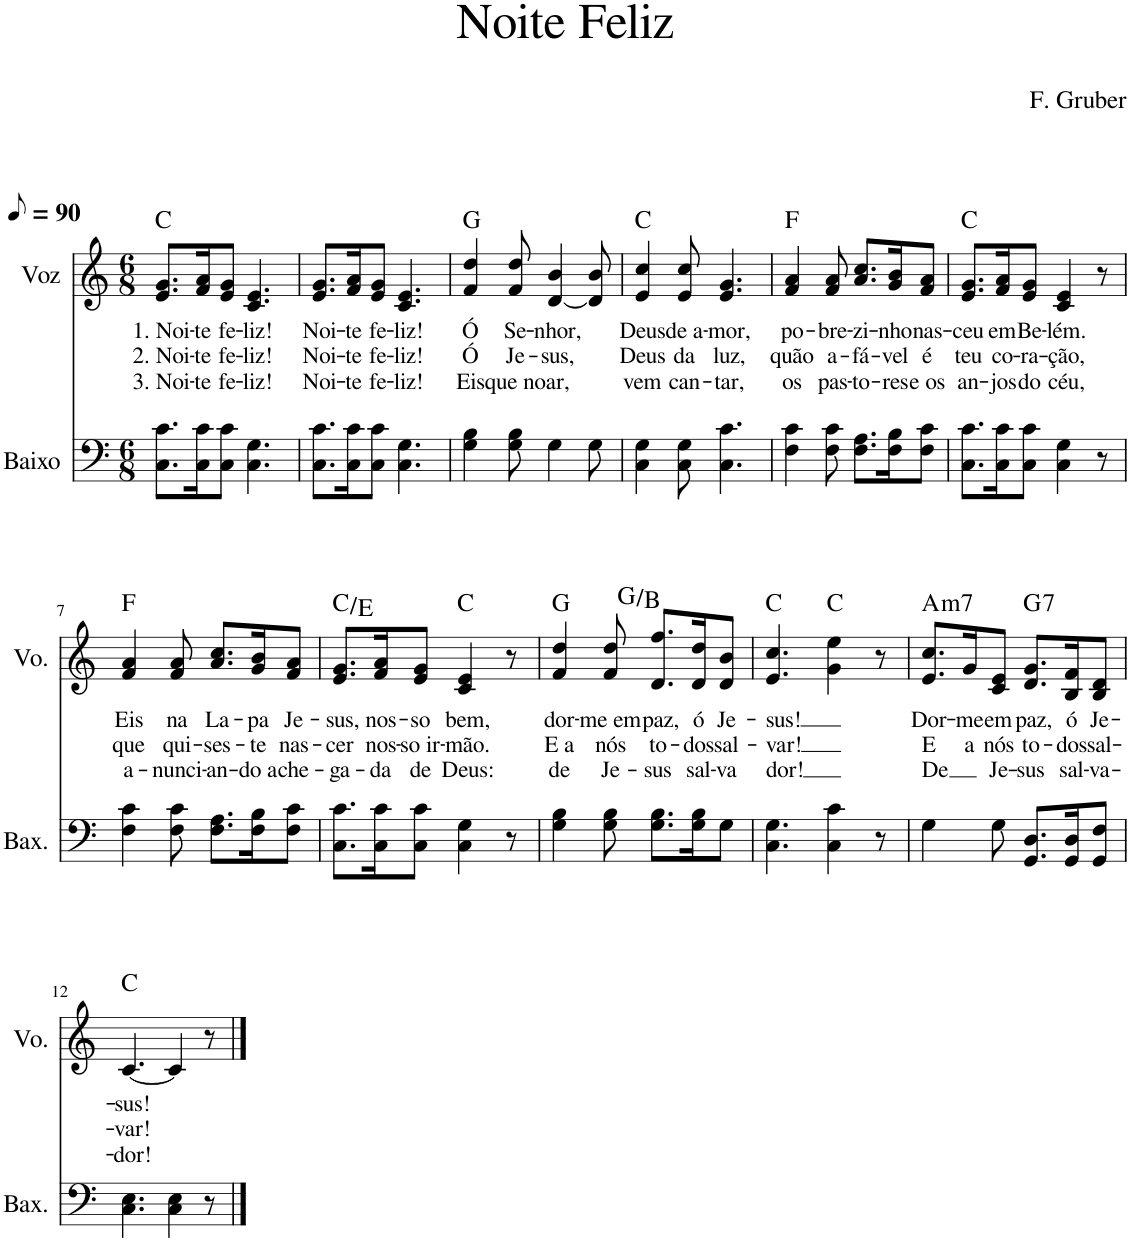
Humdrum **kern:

**kern	**kern	**text	**text	**text	**harte
*part2	*part1	*part1	*part1	*part1	*part1
*staff2	*staff1	*staff1	*staff1	*staff1	*
*I"Baixo	*I"Voz	*	*	*	*
*I'Bax.	*I'Vo.	*	*	*	*
*clefF4	*clefG2	*	*	*	*
*k[]	*k[]	*	*	*	*
*M6/8	*M6/8	*	*	*	*
*MM45	*MM45	*	*	*	*
=1	=1	=1	=1	=1	=1
!	!	!LO:LY:b	!LO:LY:b	!LO:LY:b	!
8.C\ 8.c\L	8.e/ 8.g/L	1. Noi-	2. Noi-	3. Noi-	C:maj
!	!	!LO:LY:b	!LO:LY:b	!LO:LY:b	!
16C\ 16c\K	16f/ 16a/K	-te	-te	-te	.
!	!	!LO:LY:b	!LO:LY:b	!LO:LY:b	!
8C\ 8c\J	8e/ 8g/J	fe-	fe-	fe-	.
!	!	!LO:LY:b	!LO:LY:b	!LO:LY:b	!
4.C\ 4.G\	4.c/ 4.e/	-liz!	-liz!	-liz!	.
=2	=2	=2	=2	=2	=2
!	!	!LO:LY:b	!LO:LY:b	!LO:LY:b	!
8.C\ 8.c\L	8.e/ 8.g/L	Noi-	Noi-	Noi-	.
!	!	!LO:LY:b	!LO:LY:b	!LO:LY:b	!
16C\ 16c\K	16f/ 16a/K	-te	-te	-te	.
!	!	!LO:LY:b	!LO:LY:b	!LO:LY:b	!
8C\ 8c\J	8e/ 8g/J	fe-	fe-	fe-	.
!	!	!LO:LY:b	!LO:LY:b	!LO:LY:b	!
4.C\ 4.G\	4.c/ 4.e/	-liz!	-liz!	-liz!	.
=3	=3	=3	=3	=3	=3
!	!	!LO:LY:b	!LO:LY:b	!LO:LY:b	!
4G\ 4B\	4f/ 4dd/	Ó	Ó	Eis	G:maj
!	!	!LO:LY:b	!LO:LY:b	!LO:LY:b	!
8G\ 8B\	8f/ 8dd/	Se-	Je-	que no	.
!	!	!LO:LY:b	!LO:LY:b	!LO:LY:b	!
4G\	[4d/ 4b/	-nhor,	-sus,	ar,	.
8G\	8d/] 8b/	.	.	.	.
=4	=4	=4	=4	=4	=4
!	!	!LO:LY:b	!LO:LY:b	!LO:LY:b	!
4C\ 4G\	4e/ 4cc/	Deus	Deus	vem	C:maj
!	!	!LO:LY:b	!LO:LY:b	!LO:LY:b	!
8C\ 8G\	8e/ 8cc/	de a-	da	can-	.
!	!	!LO:LY:b	!LO:LY:b	!LO:LY:b	!
4.C\ 4.c\	4.e/ 4.g/	-mor,	luz,	-tar,	.
=5	=5	=5	=5	=5	=5
!	!	!LO:LY:b	!LO:LY:b	!LO:LY:b	!
4F\ 4c\	4f/ 4a/	po-	quão	os	F:maj
!	!	!LO:LY:b	!LO:LY:b	!LO:LY:b	!
8F\ 8c\	8f/ 8a/	-bre-	a-	pas-	.
!	!	!LO:LY:b	!LO:LY:b	!LO:LY:b	!
8.F\ 8.A\L	8.a/ 8.cc/L	-zi-	-fá-	-to-	.
!	!	!LO:LY:b	!LO:LY:b	!LO:LY:b	!
16F\ 16B\K	16g/ 16b/K	-nho	-vel	-res	.
!	!	!LO:LY:b	!LO:LY:b	!LO:LY:b	!
8F\ 8c\J	8f/ 8a/J	nas-	é	e os	.
=6	=6	=6	=6	=6	=6
!	!	!LO:LY:b	!LO:LY:b	!LO:LY:b	!
8.C\ 8.c\L	8.e/ 8.g/L	-ceu	teu	an-	C:maj
!	!	!LO:LY:b	!LO:LY:b	!LO:LY:b	!
16C\ 16c\K	16f/ 16a/K	em	co-	-jos	.
!	!	!LO:LY:b	!LO:LY:b	!LO:LY:b	!
8C\ 8c\J	8e/ 8g/J	Be-	-ra-	do	.
!	!	!LO:LY:b	!LO:LY:b	!LO:LY:b	!
4C\ 4G\	4c/ 4e/	-lém.	-ção,	céu,	.
8r	8r	.	.	.	.
!!LO:LB:g=z
=7	=7	=7	=7	=7	=7
!	!	!LO:LY:b	!LO:LY:b	!LO:LY:b	!
4F\ 4c\	4f/ 4a/	Eis	que	a-	F:maj
!	!	!LO:LY:b	!LO:LY:b	!LO:LY:b	!
8F\ 8c\	8f/ 8a/	na	qui-	-nunci-	.
!	!	!LO:LY:b	!LO:LY:b	!LO:LY:b	!
8.F\ 8.A\L	8.a/ 8.cc/L	La-	-ses-	-an-	.
!	!	!LO:LY:b	!LO:LY:b	!LO:LY:b	!
16F\ 16B\K	16g/ 16b/K	-pa	-te	-do a	.
!	!	!LO:LY:b	!LO:LY:b	!LO:LY:b	!
8F\ 8c\J	8f/ 8a/J	Je-	nas-	che-	.
=8	=8	=8	=8	=8	=8
!	!	!LO:LY:b	!LO:LY:b	!LO:LY:b	!
8.C\ 8.c\L	8.e/ 8.g/L	-sus,	-cer	-ga-	C:maj/3
!	!	!LO:LY:b	!LO:LY:b	!LO:LY:b	!
16C\ 16c\K	16f/ 16a/K	nos-	nos-	-da	.
!	!	!LO:LY:b	!LO:LY:b	!LO:LY:b	!
8C\ 8c\J	8e/ 8g/J	-so	-so ir-	de	.
!	!	!LO:LY:b	!LO:LY:b	!LO:LY:b	!
4C\ 4G\	4c/ 4e/	bem,	-mão.	Deus:	C:maj
8r	8r	.	.	.	.
=9	=9	=9	=9	=9	=9
!	!	!LO:LY:b	!LO:LY:b	!LO:LY:b	!
4G\ 4B\	4f/ 4dd/	dor-	E a	de	G:maj
!	!	!LO:LY:b	!LO:LY:b	!LO:LY:b	!
8G\ 8B\	8f/ 8dd/	-me em	nós	Je-	.
!	!	!LO:LY:b	!LO:LY:b	!LO:LY:b	!
8.G\ 8.B\L	8.d/ 8.ff/L	paz,	to-	-sus	G:maj/3
!	!	!LO:LY:b	!LO:LY:b	!LO:LY:b	!
16G\ 16B\K	16d/ 16dd/K	ó	-dos	sal-	.
!	!	!LO:LY:b	!LO:LY:b	!LO:LY:b	!
8G\J	8d/ 8b/J	Je-	sal-	-va	.
=10	=10	=10	=10	=10	=10
!	!	!LO:LY:b	!LO:LY:b	!LO:LY:b	!
4.C\ 4.G\	4.e/ 4.cc/	-sus!	-var!	-dor!	C:maj
4C\ 4c\	4g\ 4ee\	.	.	.	C:maj
8r	8r	.	.	.	.
=11	=11	=11	=11	=11	=11
!	!	!LO:LY:b	!LO:LY:b	!LO:LY:b	!LO:H:kt=m7
4G\	8.e/ 8.cc/L	Dor-	E	De	A:min7
!	!	!LO:LY:b	!LO:LY:b	!	!
.	16g/K	-me	a	.	.
!	!	!LO:LY:b	!LO:LY:b	!LO:LY:b	!
8G\	8c/ 8e/J	em	nós	Je-	.
!	!	!LO:LY:b	!LO:LY:b	!LO:LY:b	!LO:H:kt=7
8.GG/ 8.D/L	8.d/ 8.g/L	paz,	to-	-sus	G:7
!	!	!LO:LY:b	!LO:LY:b	!LO:LY:b	!
16GG/ 16D/K	16B/ 16f/K	ó	-dos	sal-	.
!	!	!LO:LY:b	!LO:LY:b	!LO:LY:b	!
8GG/ 8F/J	8B/ 8d/J	Je-	sal-	-va-	.
!!LO:LB:g=z
=12	=12	=12	=12	=12	=12
!	!	!LO:LY:b	!LO:LY:b	!LO:LY:b	!
4.C\ 4.E\	[4.c/	-sus!	-var!	-dor!	C:maj
4C\ 4E\	4c/]	.	.	.	.
8r	8r	.	.	.	.
==	==	==	==	==	==
*-	*-	*-	*-	*-	*-
